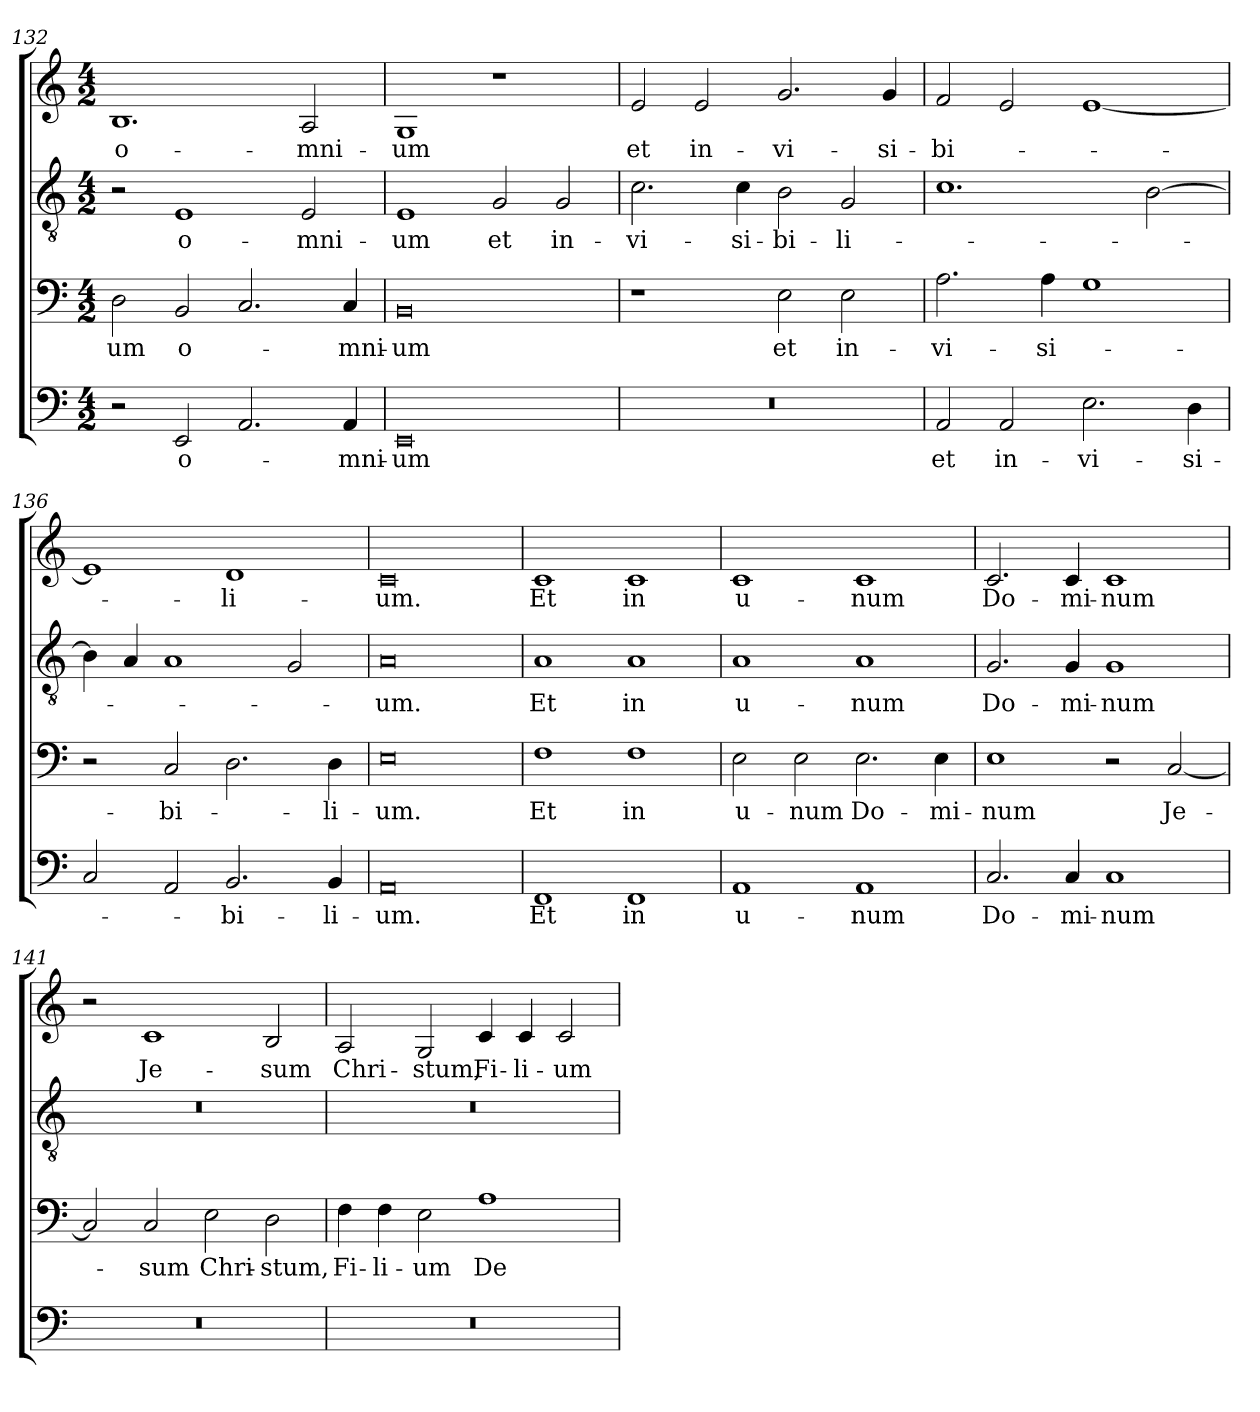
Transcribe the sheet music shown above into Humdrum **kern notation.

**kern	**text	**kern	**text	**kern	**text	**kern	**text
*part4	*part4	*part3	*part3	*part2	*part2	*part1	*part1
*staff4	*staff4	*staff3	*staff3	*staff2	*staff2	*staff1	*staff1
*clefF4	*	*clefF4	*	*clefGv2	*	*clefG2	*
*k[]	*	*k[]	*	*k[]	*	*k[]	*
*C:	*	*C:	*	*C:	*	*C:	*
*M4/2	*	*M4/2	*	*M4/2	*	*M4/2	*
=132	=132	=132	=132	=132	=132	=132	=132
!	!	!	!LO:LY:b	!	!	!	!LO:LY:b
2r	.	2D\	-um	2r	.	1.B	o-
!	!LO:LY:b	!	!LO:LY:b	!	!LO:LY:b	!	!
2EE/	o-	2BB/	o-	1E	o-	.	.
2.AA/	.	2.C/	.	.	.	.	.
!	!	!	!	!	!LO:LY:b	!	!LO:LY:b
.	.	.	.	2E/	-mni-	2A/	-mni-
!	!LO:LY:b	!	!LO:LY:b	!	!	!	!
4AA/	-mni-	4C/	-mni-	.	.	.	.
=133	=133	=133	=133	=133	=133	=133	=133
!	!LO:LY:b	!	!LO:LY:b	!	!LO:LY:b	!	!LO:LY:b
0EE	-um	0BB	-um	1E	-um	1G	-um
!	!	!	!	!	!LO:LY:b	!	!
.	.	.	.	2G/	et	1r	.
!	!	!	!	!	!LO:LY:b	!	!
.	.	.	.	2G/	in-	.	.
!!LO:LB:g=z
=134	=134	=134	=134	=134	=134	=134	=134
!	!	!	!	!	!LO:LY:b	!	!LO:LY:b
0r	.	1r	.	2.c\	-vi-	2e/	et
!	!	!	!	!	!	!	!LO:LY:b
.	.	.	.	.	.	2e/	in-
!	!	!	!	!	!LO:LY:b	!	!
.	.	.	.	4c\	-si-	.	.
!	!	!	!LO:LY:b	!	!LO:LY:b	!	!LO:LY:b
.	.	2E\	et	2B\	-bi-	2.g/	-vi-
!	!	!	!LO:LY:b	!	!LO:LY:b	!	!
.	.	2E\	in-	2G/	-li-	.	.
!	!	!	!	!	!	!	!LO:LY:b
.	.	.	.	.	.	4g/	-si-
=135	=135	=135	=135	=135	=135	=135	=135
!	!LO:LY:b	!	!LO:LY:b	!	!	!	!LO:LY:b
2AA/	et	2.A\	-vi-	1.c	.	2f/	-bi-
!	!LO:LY:b	!	!	!	!	!	!
2AA/	in-	.	.	.	.	2e/	.
!	!	!	!LO:LY:b	!	!	!	!
.	.	4A\	-si-	.	.	.	.
!	!LO:LY:b	!	!	!	!	!	!
2.E\	-vi-	1G	.	.	.	[1e	.
.	.	.	.	[2B\	.	.	.
!	!LO:LY:b	!	!	!	!	!	!
4D\	-si-	.	.	.	.	.	.
=136	=136	=136	=136	=136	=136	=136	=136
2C/	.	2r	.	4B\]	.	1e]	.
.	.	.	.	4A/	.	.	.
!	!	!	!LO:LY:b	!	!	!	!
2AA/	.	2C/	-bi-	1A	.	.	.
!	!LO:LY:b	!	!	!	!	!	!LO:LY:b
2.BB/	-bi-	2.D\	.	.	.	1d	-li-
.	.	.	.	2G/	.	.	.
!	!LO:LY:b	!	!LO:LY:b	!	!	!	!
4BB/	-li-	4D\	-li-	.	.	.	.
=137	=137	=137	=137	=137	=137	=137	=137
!	!LO:LY:b	!	!LO:LY:b	!	!LO:LY:b	!	!LO:LY:b
0AA	-um.	0E	-um.	0A	-um.	0c	-um.
!!LO:PB:g=z
=138	=138	=138	=138	=138	=138	=138	=138
!	!LO:LY:b	!	!LO:LY:b	!	!LO:LY:b	!	!LO:LY:b
1FF	Et	1F	Et	1A	Et	1c	Et
!	!LO:LY:b	!	!LO:LY:b	!	!LO:LY:b	!	!LO:LY:b
1FF	in	1F	in	1A	in	1c	in
=139	=139	=139	=139	=139	=139	=139	=139
!	!LO:LY:b	!	!LO:LY:b	!	!LO:LY:b	!	!LO:LY:b
1AA	u-	2E\	u-	1A	u-	1c	u-
!	!	!	!LO:LY:b	!	!	!	!
.	.	2E\	-num	.	.	.	.
!	!LO:LY:b	!	!LO:LY:b	!	!LO:LY:b	!	!LO:LY:b
1AA	-num	2.E\	Do-	1A	-num	1c	-num
!	!	!	!LO:LY:b	!	!	!	!
.	.	4E\	-mi-	.	.	.	.
=140	=140	=140	=140	=140	=140	=140	=140
!	!LO:LY:b	!	!LO:LY:b	!	!LO:LY:b	!	!LO:LY:b
2.C/	Do-	1E	-num	2.G/	Do-	2.c/	Do-
!	!LO:LY:b	!	!	!	!LO:LY:b	!	!LO:LY:b
4C/	-mi-	.	.	4G/	-mi-	4c/	-mi-
!	!LO:LY:b	!	!	!	!LO:LY:b	!	!LO:LY:b
1C	-num	2r	.	1G	-num	1c	-num
!	!	!	!LO:LY:b	!	!	!	!
.	.	[2C/	Je-	.	.	.	.
=141	=141	=141	=141	=141	=141	=141	=141
0r	.	2C/]	.	0r	.	2r	.
!	!	!	!LO:LY:b	!	!	!	!LO:LY:b
.	.	2C/	-sum	.	.	1c	Je-
!	!	!	!LO:LY:b	!	!	!	!
.	.	2E\	Chri-	.	.	.	.
!	!	!	!LO:LY:b	!	!	!	!LO:LY:b
.	.	2D\	-stum,	.	.	2B/	-sum
=142	=142	=142	=142	=142	=142	=142	=142
!	!	!	!LO:LY:b	!	!	!	!LO:LY:b
0r	.	4F\	Fi-	0r	.	2A/	Chri-
!	!	!	!LO:LY:b	!	!	!	!
.	.	4F\	-li-	.	.	.	.
!	!	!	!LO:LY:b	!	!	!	!LO:LY:b
.	.	2E\	-um	.	.	2G/	-stum,
!	!	!	!LO:LY:b	!	!	!	!LO:LY:b
.	.	1A	De-	.	.	4c/	Fi-
!	!	!	!	!	!	!	!LO:LY:b
.	.	.	.	.	.	4c/	-li-
!	!	!	!	!	!	!	!LO:LY:b
.	.	.	.	.	.	2c/	-um
=	=	=	=	=	=	=	=
*-	*-	*-	*-	*-	*-	*-	*-
